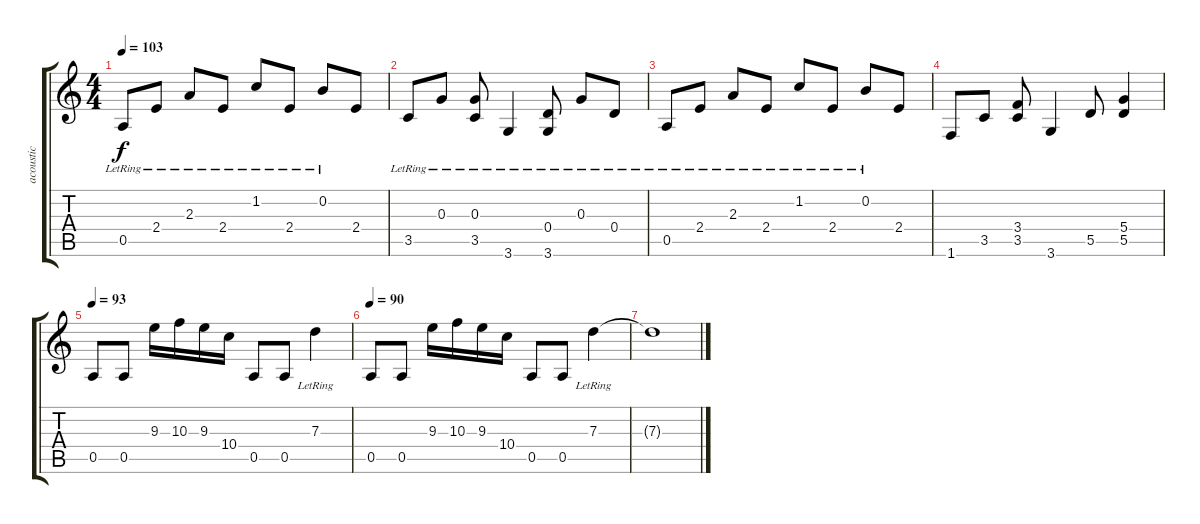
\track ("acoustic" "acoustic") {instrument acousticguitarnylon}
\staff {score tabs}
\tuning (E4 B3 G3 D3 A2 E2) {hide}
\ts (4 4)
\tempo 103
\clef g2
\ks c
0.5{lr}.8{dy f} 2.4{lr}.8 2.3{lr}.8 2.4{lr}.8 1.2{lr}.8 2.4{lr}.8 0.2{lr}.8 2.4.8 |
3.5{lr}.8 0.3{lr}.8 (0.3{lr} 3.5{lr}).8 3.6{lr}.4 (0.4{lr} 3.6{lr}).8 0.3{lr}.8 0.4{lr}.8 |
0.5{lr}.8 2.4{lr}.8 2.3{lr}.8 2.4{lr}.8 1.2{lr}.8 2.4{lr}.8 0.2{lr}.8 2.4.8 |
1.6.8 3.5.8 (3.4 3.5).8 3.6.4 5.5.8 (5.4 5.5).4 |
\tempo 93
0.5.8 0.5.8 9.3.16 10.3.16 9.3.16 10.4.16 0.5.8 0.5.8 7.3{lr}.4 |
\tempo 90
0.5.8 0.5.8 9.3.16 10.3.16 9.3.16 10.4.16 0.5.8 0.5.8 7.3{lr}.4 |
7.3{t}.1
